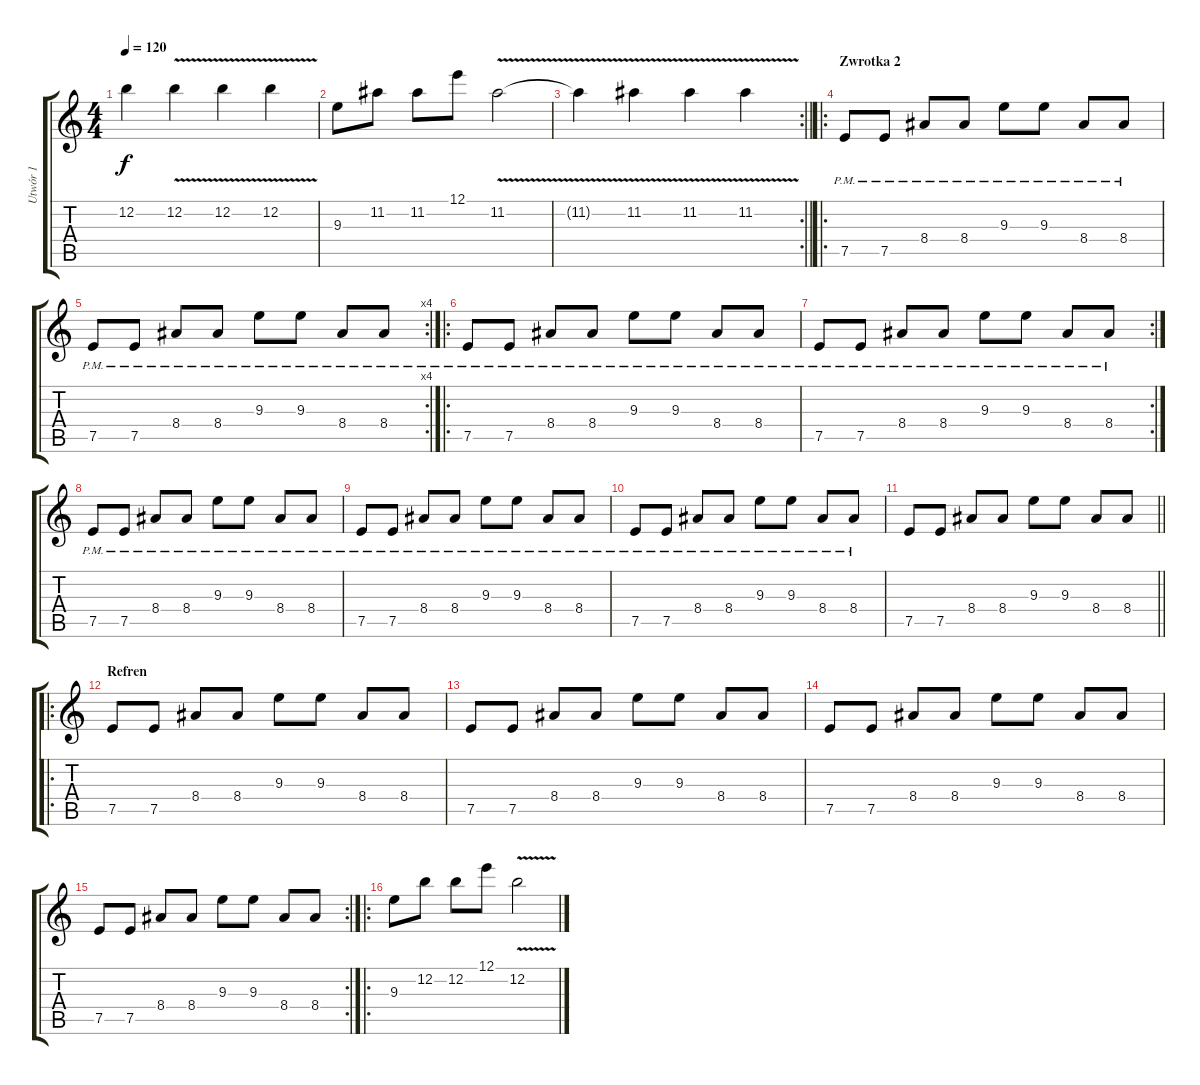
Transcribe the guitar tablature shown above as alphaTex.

\track ("Utwór 1" "Utwór 1") {instrument overdrivenguitar}
\staff {score tabs}
\tuning (E4 B3 G3 D3 A2 D2) {hide}
\ts (4 4)
\tempo 120
\clef g2
\ks c
12.2{t}.4{dy f} 12.2{v}.4 12.2{v}.4 12.2{v}.4 |
9.3.8 11.2.8 11.2.8 12.1.8 11.2{v}.2 |
\rc 2
\barLineRight lightlight
11.2{t}.4 11.2{v}.4 11.2{v}.4 11.2{v}.4 |
\ro
\section ("" "Zwrotka 2")
7.5{pm}.8 7.5{pm}.8 8.4{pm}.8 8.4{pm}.8 9.3{pm}.8 9.3{pm}.8 8.4{pm}.8 8.4{pm}.8 |
\rc 4
7.5{pm}.8 7.5{pm}.8 8.4{pm}.8 8.4{pm}.8 9.3{pm}.8 9.3{pm}.8 8.4{pm}.8 8.4{pm}.8 |
\ro
7.5{pm}.8 7.5{pm}.8 8.4{pm}.8 8.4{pm}.8 9.3{pm}.8 9.3{pm}.8 8.4{pm}.8 8.4{pm}.8 |
\rc 2
7.5{pm}.8 7.5{pm}.8 8.4{pm}.8 8.4{pm}.8 9.3{pm}.8 9.3{pm}.8 8.4{pm}.8 8.4{pm}.8 |
7.5{pm}.8 7.5{pm}.8 8.4{pm}.8 8.4{pm}.8 9.3{pm}.8 9.3{pm}.8 8.4{pm}.8 8.4{pm}.8 |
7.5{pm}.8 7.5{pm}.8 8.4{pm}.8 8.4{pm}.8 9.3{pm}.8 9.3{pm}.8 8.4{pm}.8 8.4{pm}.8 |
7.5{pm}.8 7.5{pm}.8 8.4{pm}.8 8.4{pm}.8 9.3{pm}.8 9.3{pm}.8 8.4{pm}.8 8.4{pm}.8 |
\barLineRight lightlight
7.5.8 7.5.8 8.4.8 8.4.8 9.3.8 9.3.8 8.4.8 8.4.8 |
\ro
\section ("" "Refren")
7.5.8 7.5.8 8.4.8 8.4.8 9.3.8 9.3.8 8.4.8 8.4.8 |
7.5.8 7.5.8 8.4.8 8.4.8 9.3.8 9.3.8 8.4.8 8.4.8 |
7.5.8 7.5.8 8.4.8 8.4.8 9.3.8 9.3.8 8.4.8 8.4.8 |
\rc 2
7.5.8 7.5.8 8.4.8 8.4.8 9.3.8 9.3.8 8.4.8 8.4.8 |
\ro
9.3.8 12.2.8 12.2.8 12.1.8 12.2{v}.2
